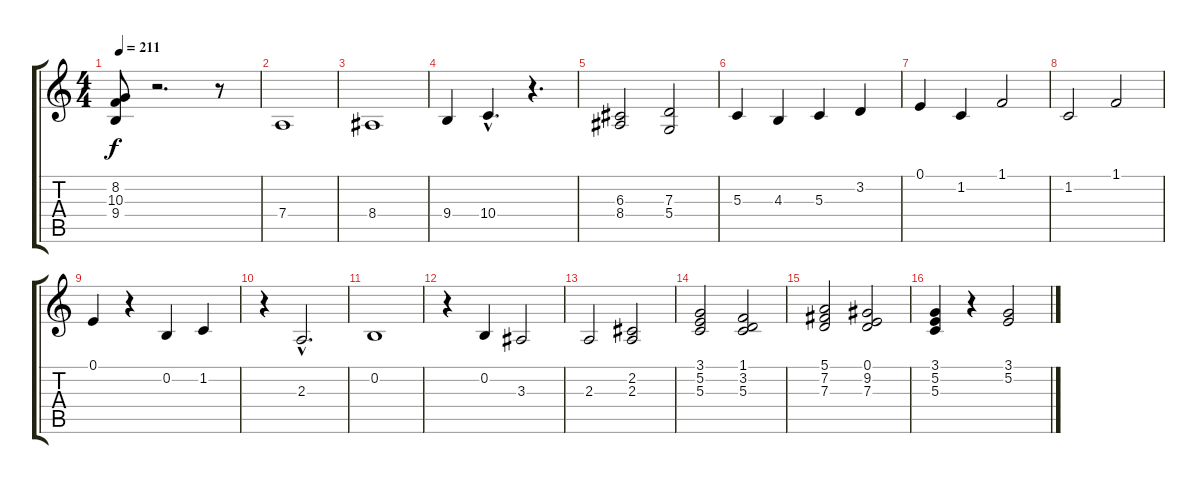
\track "" {instrument trombone}
\staff {score tabs}
\tuning (E4 B3 G3 D3 A2 E2) {hide}
\ts (4 4)
\tempo 211
\clef g2
\ks c
(8.2 10.3 9.4).8{dy f} r.2{d} r.8 |
7.4.1 |
8.4.1 |
9.4.4 10.4{hac}.4{d} r.4{d} |
(6.3 8.4).2 (7.3 5.4).2 |
5.3.4 4.3.4 5.3.4 3.2.4 |
0.1.4 1.2.4 1.1.2 |
1.2.2 1.1.2 |
0.1.4 r.4 0.2.4 1.2.4 |
r.4 2.3{hac}.2{d} |
0.2.1 |
r.4 0.2.4 3.3.2 |
2.3.2 (2.2 2.3).2 |
(3.1 5.2 5.3).2 (1.1 3.2 5.3).2 |
(5.1 7.2 7.3).2 (0.1 9.2 7.3).2 |
(3.1 5.2 5.3).4 r.4 (3.1 5.2).2
